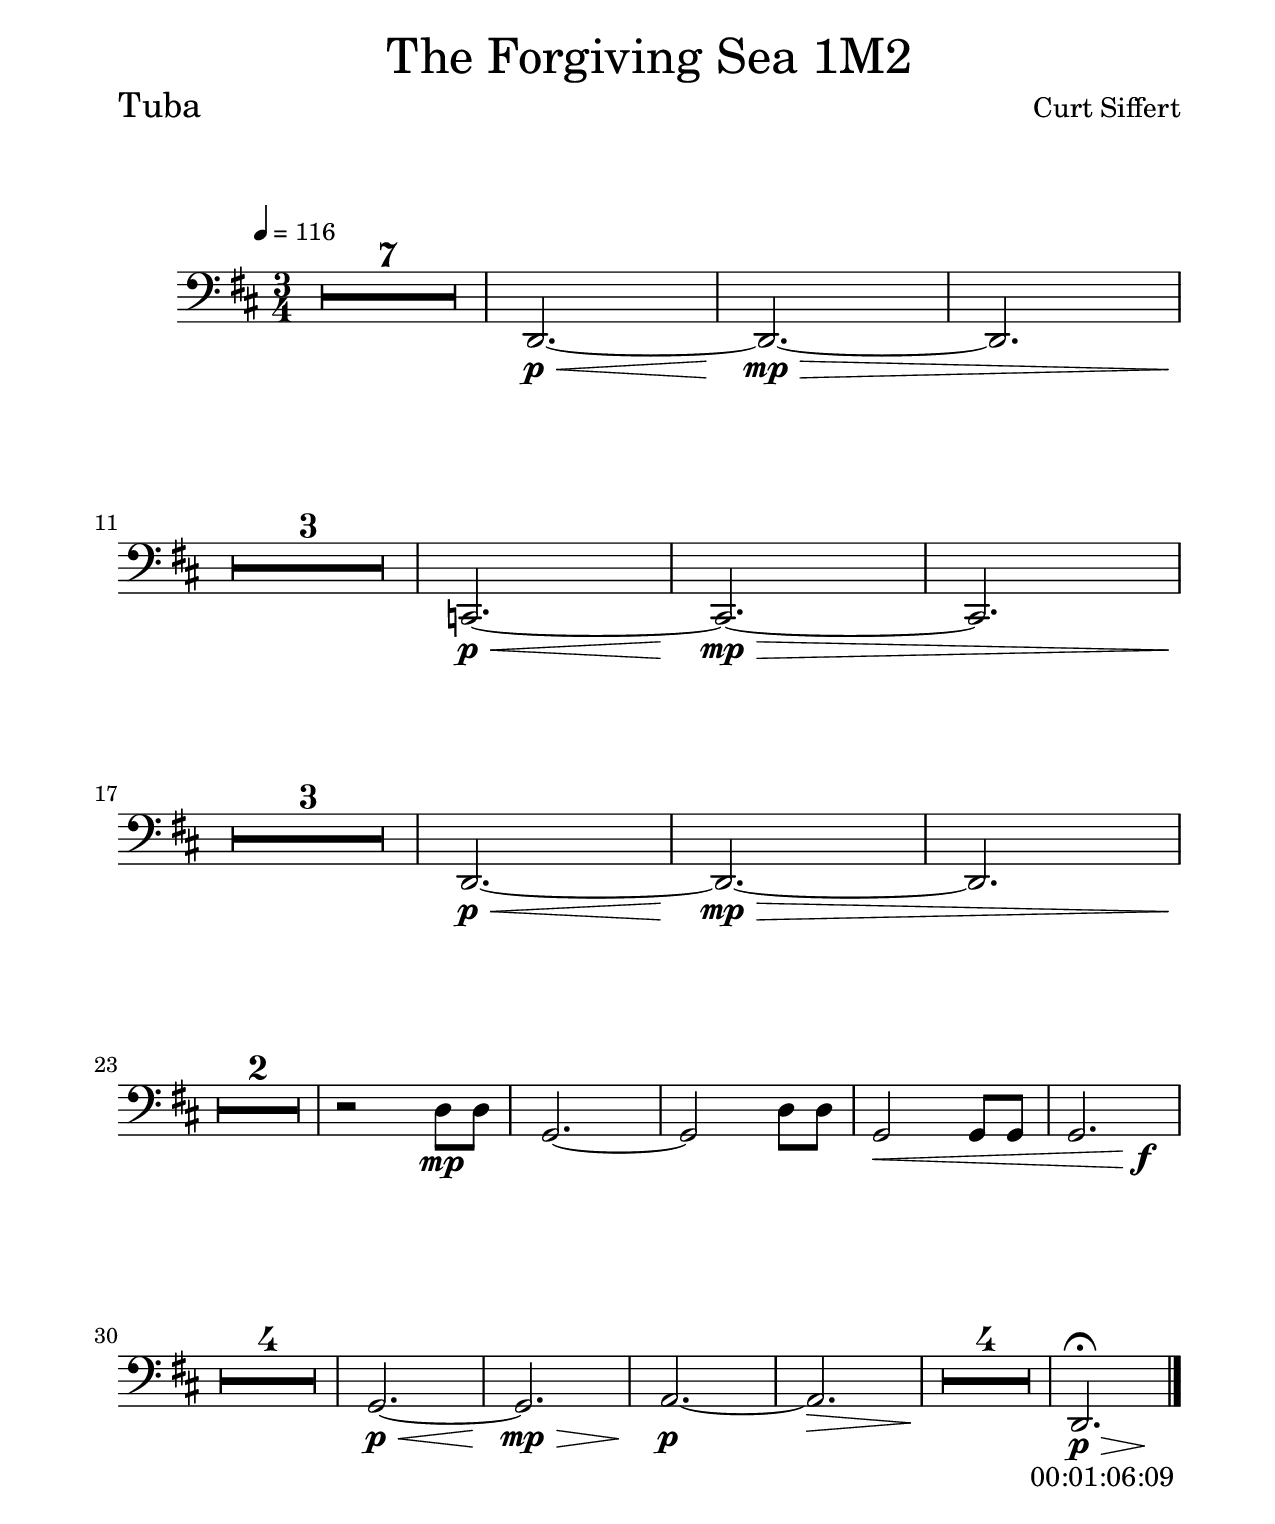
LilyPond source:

\version "2.18.0"
\include "english.ly"
\include "../lib/parts.ily"

\header {
  	instrument = "Tuba"
}

\version "2.18.0"
\include "english.ly"

tubaNotes = \relative c, {

	\time 3/4
	\key d \major
	\clef bass
	\set tieWaitForNote = ##t

	R2.*7
	
	d2.\p\<~ |
	d2.\mp\>~ |
	d2. |

	\tag #'part { \break }

	R2.*3\!
	
	c2.\p\<~ |
	c2.\mp\>~ |
	c2. |

	\tag #'part { \break }
	
	R2.*3\!
	
	d2.\p\<~ |
	d2.\mp\>~ |
	d2. |

	\tag #'part { \break }
	
	R2.*2\!
	
	r2 d'8\mp d |
	g,2.~ |
	g2 d'8 d |
	g,2\< g8 g |
	<< {g2.} {s2 s4\f} >> |

	\tag #'part { \break }
	
	R2.*4
	
	g2.\p\<~ | 
	g2.\mp\> |
	a2.\p~
	a2.\>
	
	R2.*4\!

	<< {d,2.\p\fermata } {s4\> s4 s4\!} >>
	
	\bar "|."
	\tag #'part {
		\override Score.RehearsalMark.direction = #DOWN
		\override Score.RehearsalMark.self-alignment-X = #RIGHT  
		\override Score.RehearsalMark.font-size = #0
		\mark "00:01:06:09"			
	}	
		
}


{ 
	\everyPartScore
	\keepWithTag #'part \tubaNotes	
}	
